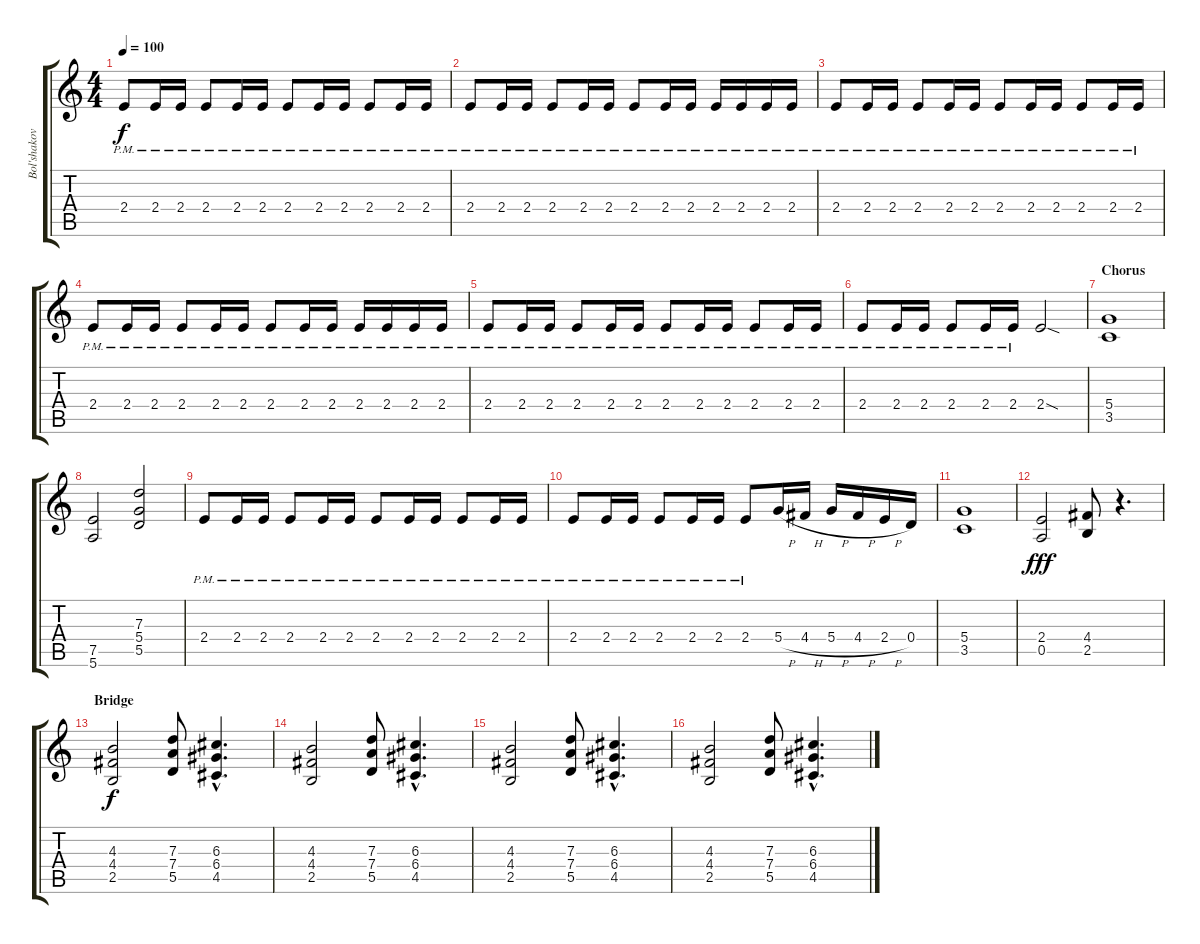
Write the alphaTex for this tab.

\track ("Bol'shakov" "Bol'shakov") {instrument overdrivenguitar}
\staff {score tabs}
\tuning (E4 B3 G3 D3 A2 E2) {hide}
\ts (4 4)
\tempo 100
\clef g2
\ks c
2.4{pm}.8{dy f} 2.4{pm}.16 2.4{pm}.16 2.4{pm}.8 2.4{pm}.16 2.4{pm}.16 2.4{pm}.8 2.4{pm}.16 2.4{pm}.16 2.4{pm}.8 2.4{pm}.16 2.4{pm}.16 |
2.4{pm}.8 2.4{pm}.16 2.4{pm}.16 2.4{pm}.8 2.4{pm}.16 2.4{pm}.16 2.4{pm}.8 2.4{pm}.16 2.4{pm}.16 2.4{pm}.16 2.4{pm}.16 2.4{pm}.16 2.4{pm}.16 |
2.4{pm}.8 2.4{pm}.16 2.4{pm}.16 2.4{pm}.8 2.4{pm}.16 2.4{pm}.16 2.4{pm}.8 2.4{pm}.16 2.4{pm}.16 2.4{pm}.8 2.4{pm}.16 2.4{pm}.16 |
2.4{pm}.8 2.4{pm}.16 2.4{pm}.16 2.4{pm}.8 2.4{pm}.16 2.4{pm}.16 2.4{pm}.8 2.4{pm}.16 2.4{pm}.16 2.4{pm}.16 2.4{pm}.16 2.4{pm}.16 2.4{pm}.16 |
2.4{pm}.8 2.4{pm}.16 2.4{pm}.16 2.4{pm}.8 2.4{pm}.16 2.4{pm}.16 2.4{pm}.8 2.4{pm}.16 2.4{pm}.16 2.4{pm}.8 2.4{pm}.16 2.4{pm}.16 |
2.4{pm}.8 2.4{pm}.16 2.4{pm}.16 2.4{pm}.8 2.4{pm}.16 2.4{pm}.16 2.4{sod}.2 |
\section ("" "Chorus")
(5.4 3.5).1 |
(7.5 5.6).2 (7.3 5.4 5.5).2 |
2.4{pm}.8 2.4{pm}.16 2.4{pm}.16 2.4{pm}.8 2.4{pm}.16 2.4{pm}.16 2.4{pm}.8 2.4{pm}.16 2.4{pm}.16 2.4{pm}.8 2.4{pm}.16 2.4{pm}.16 |
2.4{pm}.8 2.4{pm}.16 2.4{pm}.16 2.4{pm}.8 2.4{pm}.16 2.4{pm}.16 2.4{pm}.8 5.4{h}.16 4.4{h}.16 5.4{h}.16 4.4{h}.16 2.4{h}.16 0.4.16 |
(5.4 3.5).1 |
(2.4 0.5).2{dy fff} (4.4 2.5).8 r.4{d} |
\section ("" "Bridge")
(4.3 4.4 2.5).2{dy f} (7.3 7.4 5.5).8 (6.3{hac} 6.4{hac} 4.5{hac}).4{d} |
(4.3 4.4 2.5).2 (7.3 7.4 5.5).8 (6.3{hac} 6.4{hac} 4.5{hac}).4{d} |
(4.3 4.4 2.5).2 (7.3 7.4 5.5).8 (6.3{hac} 6.4{hac} 4.5{hac}).4{d} |
(4.3 4.4 2.5).2 (7.3 7.4 5.5).8 (6.3{hac} 6.4{hac} 4.5{hac}).4{d}
